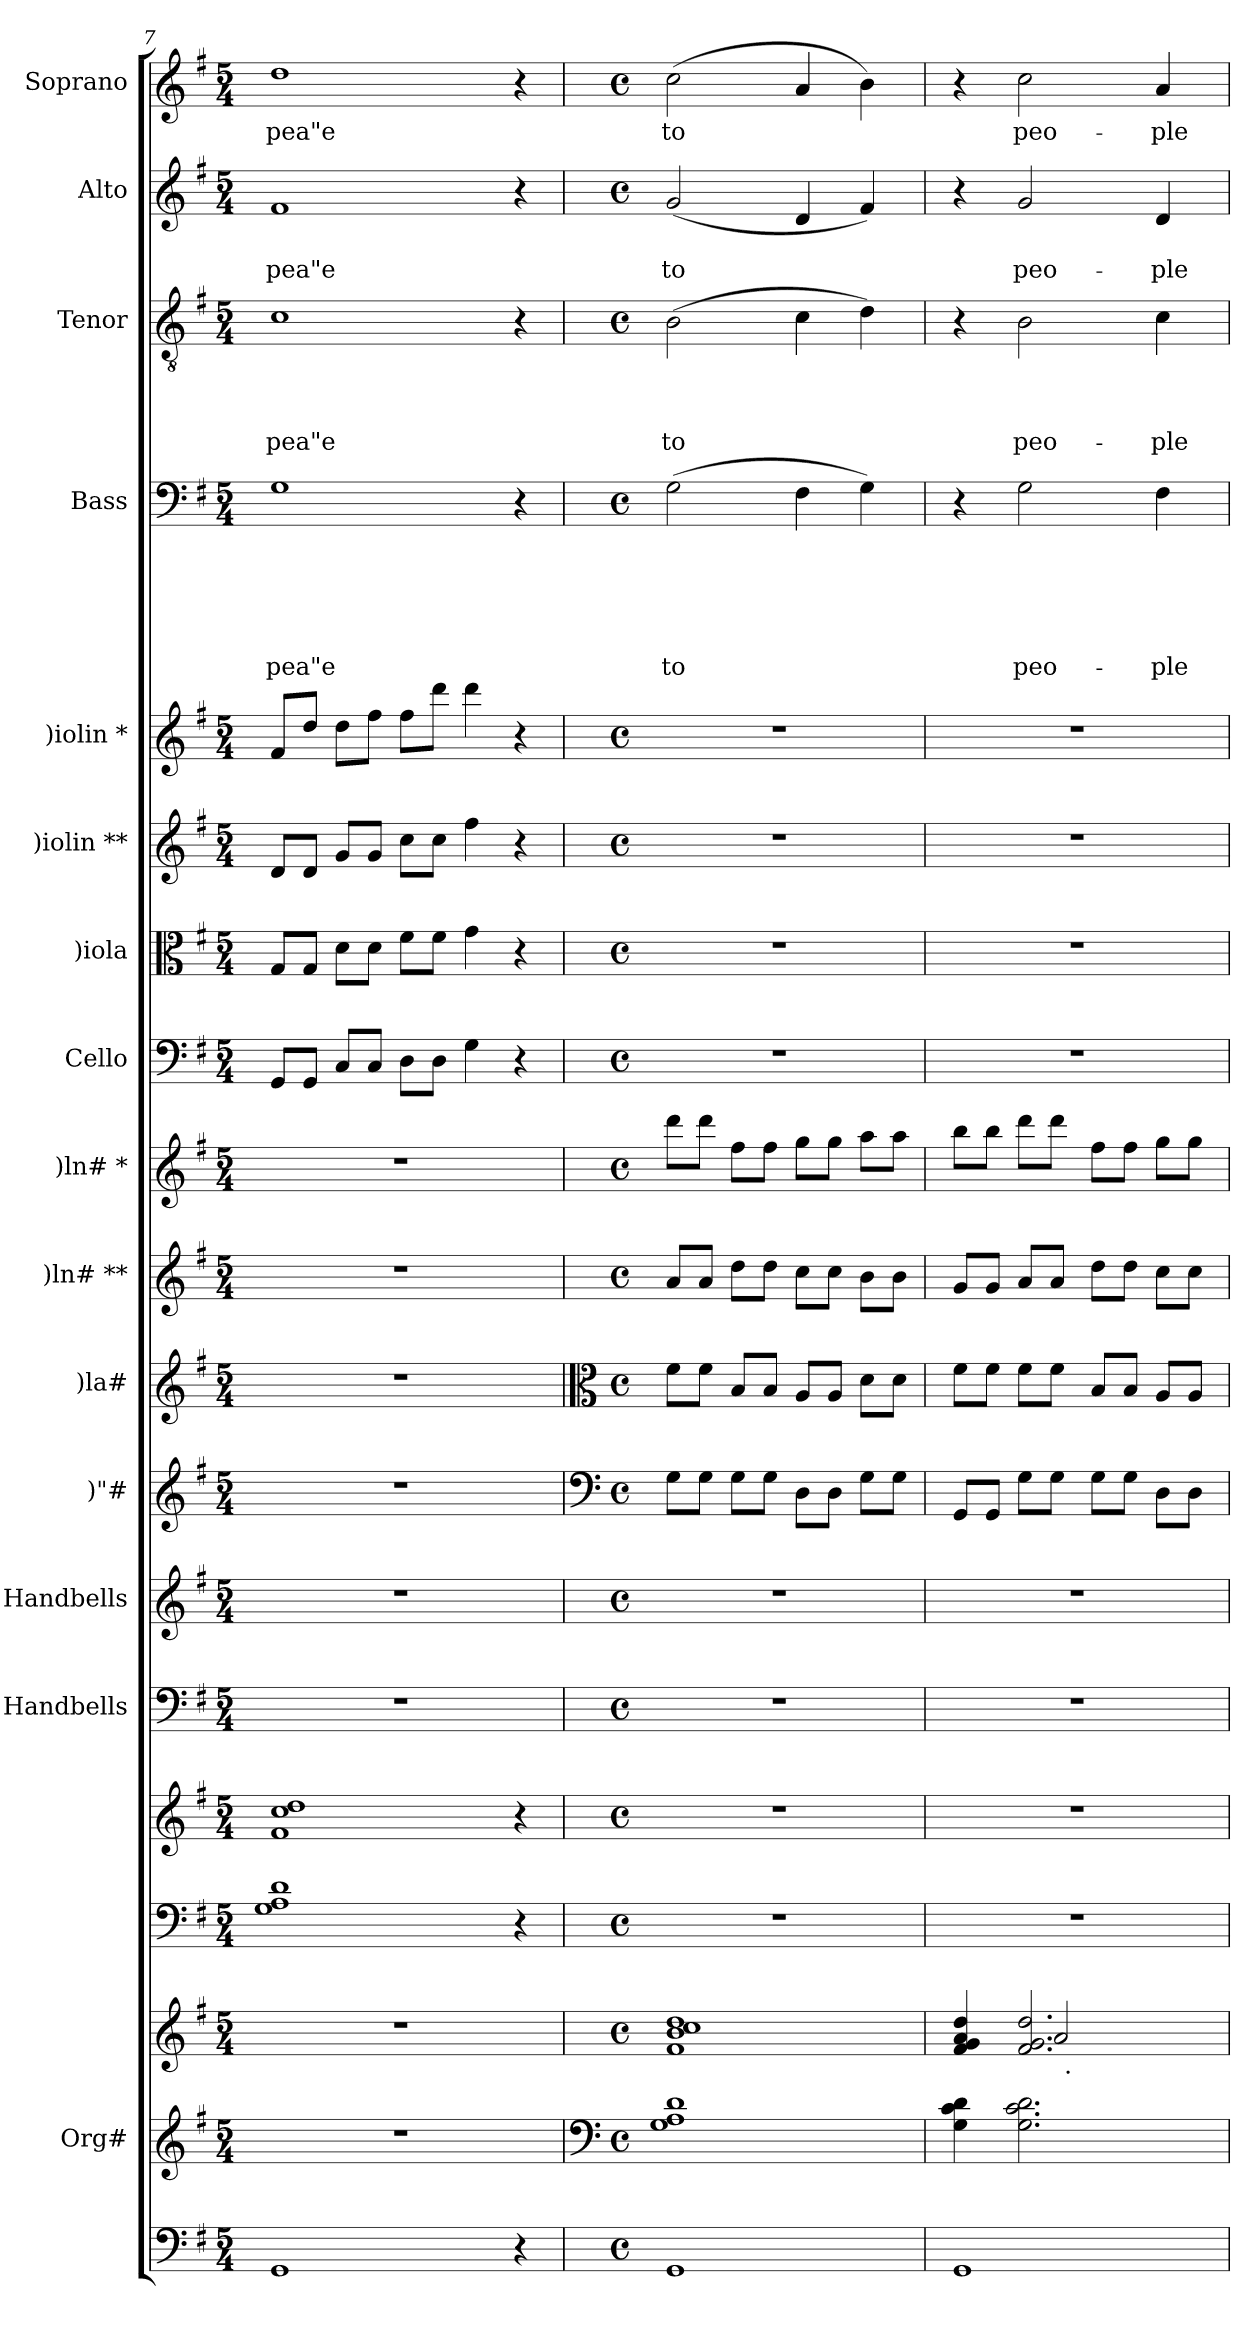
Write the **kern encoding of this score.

**kern	**kern	**kern	**kern	**kern	**kern	**kern	**kern	**kern	**kern	**kern	**kern	**kern	**kern	**kern	**kern	**text	**text	**text	**text	**text	**text	**kern	**text	**text	**text	**text	**kern	**text	**text	**kern	**text
*part18	*part17	*part17	*part16	*part15	*part14	*part13	*part12	*part11	*part10	*part9	*part8	*part7	*part6	*part5	*part4	*part4	*part4	*part4	*part4	*part4	*part4	*part3	*part3	*part3	*part3	*part3	*part2	*part2	*part2	*part1	*part1
*staff19	*staff18	*staff17	*staff16	*staff15	*staff14	*staff13	*staff12	*staff11	*staff10	*staff9	*staff8	*staff7	*staff6	*staff5	*staff4	*staff4	*staff4	*staff4	*staff4	*staff4	*staff4	*staff3	*staff3	*staff3	*staff3	*staff3	*staff2	*staff2	*staff2	*staff1	*staff1
*	*I"Org#	*	*	*	*I"Handbells	*I"Handbells	*I")"#	*I")la#	*I")ln# **	*I")ln# *	*I"Cello	*I")iola	*I")iolin **	*I")iolin *	*I"Bass	*	*	*	*	*	*	*I"Tenor	*	*	*	*	*I"Alto	*	*	*I"Soprano	*
*	*	*	*	*	*	*	*	*I')la#	*I')ln# **	*I')ln# *	*	*	*	*	*I'B	*	*	*	*	*	*	*I'T	*	*	*	*	*I'A	*	*	*I'S	*
*clefF4	*clefG2	*clefG2	*clefF4	*clefG2	*clefF4	*clefG2	*clefG2	*clefG2	*clefG2	*clefG2	*clefF4	*clefC3	*clefG2	*clefG2	*clefF4	*	*	*	*	*	*	*clefGv2	*	*	*	*	*clefG2	*	*	*clefG2	*
*k[f#]	*k[f#]	*k[f#]	*k[f#]	*k[f#]	*k[f#]	*k[f#]	*k[f#]	*k[f#]	*k[f#]	*k[f#]	*k[f#]	*k[f#]	*k[f#]	*k[f#]	*k[f#]	*	*	*	*	*	*	*k[f#]	*	*	*	*	*k[f#]	*	*	*k[f#]	*
*G:	*G:	*G:	*G:	*G:	*G:	*G:	*G:	*G:	*G:	*G:	*G:	*G:	*G:	*G:	*G:	*	*	*	*	*	*	*G:	*	*	*	*	*G:	*	*	*G:	*
*M5/4	*M5/4	*M5/4	*M5/4	*M5/4	*M5/4	*M5/4	*M5/4	*M5/4	*M5/4	*M5/4	*M5/4	*M5/4	*M5/4	*M5/4	*M5/4	*	*	*	*	*	*	*M5/4	*	*	*	*	*M5/4	*	*	*M5/4	*
=7	=7	=7	=7	=7	=7	=7	=7	=7	=7	=7	=7	=7	=7	=7	=7	=7	=7	=7	=7	=7	=7	=7	=7	=7	=7	=7	=7	=7	=7	=7	=7
!	!	!	!	!	!	!	!	!	!	!	!	!	!	!	!	!	!	!	!	!	!LO:LY:b	!	!	!	!	!LO:LY:b	!	!	!LO:LY:b	!	!LO:LY:b
1GG	4%5r	4%5r	1G 1A 1d	1f# 1cc 1dd	4%5r	4%5r	4%5r	4%5r	4%5r	4%5r	8GG/L	8G/L	8d/L	8f#/L	1G	.	.	.	.	.	pea"e	1c	.	.	.	pea"e	1f#	.	pea"e	1dd	pea"e
.	.	.	.	.	.	.	.	.	.	.	8GG/J	8G/J	8d/J	8dd/J	.	.	.	.	.	.	.	.	.	.	.	.	.	.	.	.	.
.	.	.	.	.	.	.	.	.	.	.	8C/L	8d\L	8g/L	8dd\L	.	.	.	.	.	.	.	.	.	.	.	.	.	.	.	.	.
.	.	.	.	.	.	.	.	.	.	.	8C/J	8d\J	8g/J	8ff#\J	.	.	.	.	.	.	.	.	.	.	.	.	.	.	.	.	.
.	.	.	.	.	.	.	.	.	.	.	8D\L	8f#\L	8cc\L	8ff#\L	.	.	.	.	.	.	.	.	.	.	.	.	.	.	.	.	.
.	.	.	.	.	.	.	.	.	.	.	8D\J	8f#\J	8cc\J	8ddd\J	.	.	.	.	.	.	.	.	.	.	.	.	.	.	.	.	.
.	.	.	.	.	.	.	.	.	.	.	4G\	4g\	4ff#\	4ddd\	.	.	.	.	.	.	.	.	.	.	.	.	.	.	.	.	.
4r	.	.	4r	4r	.	.	.	.	.	.	4r	4r	4r	4r	4r	.	.	.	.	.	.	4r	.	.	.	.	4r	.	.	4r	.
!!LO:PB:g=z
=8	=8	=8	=8	=8	=8	=8	=8	=8	=8	=8	=8	=8	=8	=8	=8	=8	=8	=8	=8	=8	=8	=8	=8	=8	=8	=8	=8	=8	=8	=8	=8
*	*clefF4	*	*	*	*	*	*clefF4	*clefC3	*	*	*	*	*	*	*	*	*	*	*	*	*	*	*	*	*	*	*	*	*	*	*
*M4/4	*M4/4	*M4/4	*M4/4	*M4/4	*M4/4	*M4/4	*M4/4	*M4/4	*M4/4	*M4/4	*M4/4	*M4/4	*M4/4	*M4/4	*M4/4	*	*	*	*	*	*	*M4/4	*	*	*	*	*M4/4	*	*	*M4/4	*
*met(c)	*met(c)	*met(c)	*met(c)	*met(c)	*met(c)	*met(c)	*met(c)	*met(c)	*met(c)	*met(c)	*met(c)	*met(c)	*met(c)	*met(c)	*met(c)	*	*	*	*	*	*	*met(c)	*	*	*	*	*met(c)	*	*	*met(c)	*
!	!	!	!	!	!	!	!	!	!	!	!	!	!	!	!	!	!	!	!	!	!LO:LY:b	!	!	!	!	!LO:LY:b	!	!	!LO:LY:b	!	!LO:LY:b
1GG	1G 1A 1d	1f# 1b 1cc 1dd	1r	1r	1r	1r	8G\L	8f#\L	8a/L	8ddd\L	1r	1r	1r	1r	(>2G\	.	.	.	.	.	to	(>2B\	.	.	.	to	(<2g/	.	to	(>2cc\	to
.	.	.	.	.	.	.	8G\J	8f#\J	8a/J	8ddd\J	.	.	.	.	.	.	.	.	.	.	.	.	.	.	.	.	.	.	.	.	.
.	.	.	.	.	.	.	8G\L	8B/L	8dd\L	8ff#\L	.	.	.	.	.	.	.	.	.	.	.	.	.	.	.	.	.	.	.	.	.
.	.	.	.	.	.	.	8G\J	8B/J	8dd\J	8ff#\J	.	.	.	.	.	.	.	.	.	.	.	.	.	.	.	.	.	.	.	.	.
.	.	.	.	.	.	.	8D\L	8A/L	8cc\L	8gg\L	.	.	.	.	4F#\	.	.	.	.	.	.	4c\	.	.	.	.	4d/	.	.	4a/	.
.	.	.	.	.	.	.	8D\J	8A/J	8cc\J	8gg\J	.	.	.	.	.	.	.	.	.	.	.	.	.	.	.	.	.	.	.	.	.
.	.	.	.	.	.	.	8G\L	8d\L	8b\L	8aa\L	.	.	.	.	4G\)	.	.	.	.	.	.	4d\)	.	.	.	.	4f#/)	.	.	4b\)	.
.	.	.	.	.	.	.	8G\J	8d\J	8b\J	8aa\J	.	.	.	.	.	.	.	.	.	.	.	.	.	.	.	.	.	.	.	.	.
=9	=9	=9	=9	=9	=9	=9	=9	=9	=9	=9	=9	=9	=9	=9	=9	=9	=9	=9	=9	=9	=9	=9	=9	=9	=9	=9	=9	=9	=9	=9	=9
*	*	*^	*	*	*	*	*	*	*	*	*	*	*	*	*	*	*	*	*	*	*	*	*	*	*	*	*	*	*	*	*
*	*	*	*^	*	*	*	*	*	*	*	*	*	*	*	*	*	*	*	*	*	*	*	*	*	*	*	*	*	*	*	*	*
1GG	4G\ 4c\ 4d\	4f#/ 4g/ 4a/ 4dd/	4ryy	4ryy	1r	1r	1r	1r	8GG/L	8f#\L	8g/L	8bb\L	1r	1r	1r	1r	4r	.	.	.	.	.	.	4r	.	.	.	.	4r	.	.	4r	.
.	.	.	.	.	.	.	.	.	8GG/J	8f#\J	8g/J	8bb\J	.	.	.	.	.	.	.	.	.	.	.	.	.	.	.	.	.	.	.	.	.
!	!	!	!	!	!	!	!	!	!	!	!	!	!	!	!	!	!	!	!	!	!	!	!LO:LY:b	!	!	!	!	!LO:LY:b	!	!	!LO:LY:b	!	!LO:LY:b
.	2.G\ 2.c\ 2.d\	2.f#/ 2.g/ 2.dd/	2a/	8ryy	.	.	.	.	8G\L	8f#\L	8a/L	8ddd\L	.	.	.	.	2G\	.	.	.	.	.	peo-	2B\	.	.	.	peo-	2g/	.	peo-	2cc\	peo-
.	.	.	.	32ryy	.	.	.	.	8G\J	8f#\J	8a/J	8ddd\J	.	.	.	.	.	.	.	.	.	.	.	.	.	.	.	.	.	.	.	.	.
!	!	!	!	!LO:TX:b:t=.	!	!	!	!	!	!	!	!	!	!	!	!	!	!	!	!	!	!	!	!	!	!	!	!	!	!	!	!	!
.	.	.	.	2ryy	.	.	.	.	.	.	.	.	.	.	.	.	.	.	.	.	.	.	.	.	.	.	.	.	.	.	.	.	.
.	.	.	.	.	.	.	.	.	8G\L	8B/L	8dd\L	8ff#\L	.	.	.	.	.	.	.	.	.	.	.	.	.	.	.	.	.	.	.	.	.
.	.	.	.	.	.	.	.	.	8G\J	8B/J	8dd\J	8ff#\J	.	.	.	.	.	.	.	.	.	.	.	.	.	.	.	.	.	.	.	.	.
!	!	!	!	!	!	!	!	!	!	!	!	!	!	!	!	!	!	!	!	!	!	!	!LO:LY:b	!	!	!	!	!LO:LY:b	!	!	!LO:LY:b	!	!LO:LY:b
.	.	.	4ryy	.	.	.	.	.	8D\L	8A/L	8cc\L	8gg\L	.	.	.	.	4F#\	.	.	.	.	.	-ple	4c\	.	.	.	-ple	4d/	.	-ple	4a/	-ple
.	.	.	.	.	.	.	.	.	8D\J	8A/J	8cc\J	8gg\J	.	.	.	.	.	.	.	.	.	.	.	.	.	.	.	.	.	.	.	.	.
.	.	.	.	16.ryy	.	.	.	.	.	.	.	.	.	.	.	.	.	.	.	.	.	.	.	.	.	.	.	.	.	.	.	.	.
*	*	*v	*v	*v	*	*	*	*	*	*	*	*	*	*	*	*	*	*	*	*	*	*	*	*	*	*	*	*	*	*	*	*	*
=	=	=	=	=	=	=	=	=	=	=	=	=	=	=	=	=	=	=	=	=	=	=	=	=	=	=	=	=	=	=	=
*-	*-	*-	*-	*-	*-	*-	*-	*-	*-	*-	*-	*-	*-	*-	*-	*-	*-	*-	*-	*-	*-	*-	*-	*-	*-	*-	*-	*-	*-	*-	*-
